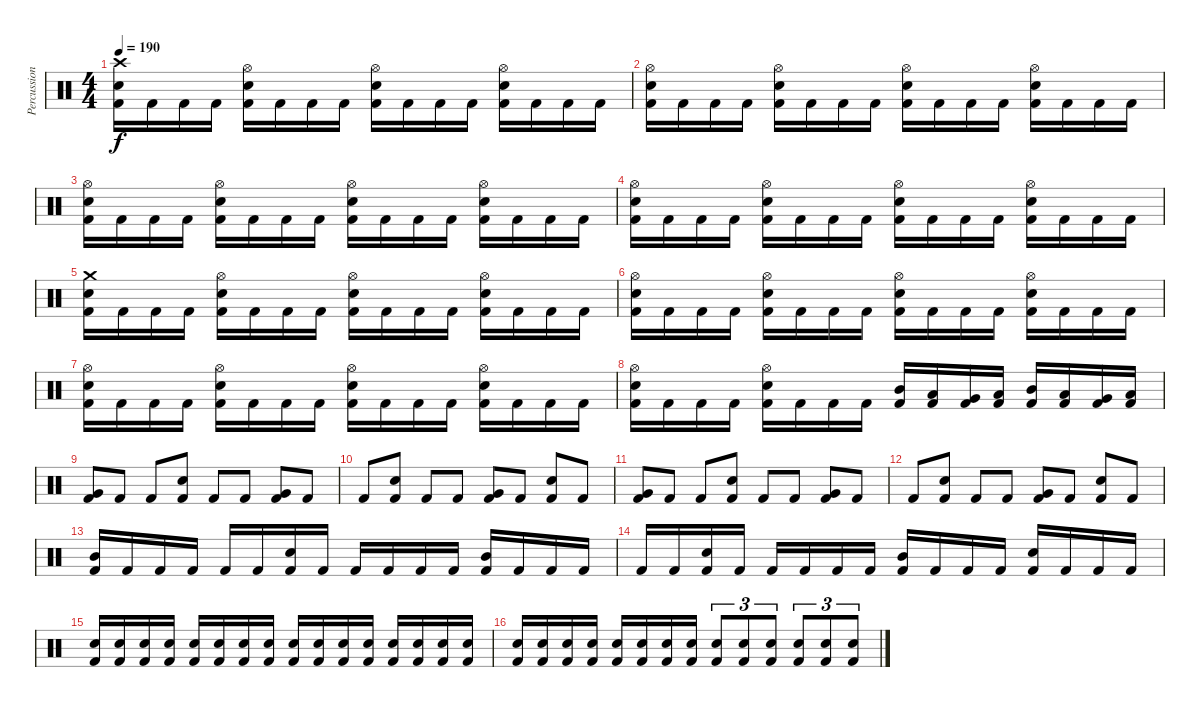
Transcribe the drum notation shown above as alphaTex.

\track ("Percussion" "Percussion") {instrument percussion}
\staff {score}
\articulation defaults
\ts (4 4)
\tempo 190
\clef neutral
\ks c
("Crash high (hit)" "Snare (hit) 2" "Kick (hit) 2").16{dy f} "Kick (hit) 2".16 "Kick (hit) 2".16 "Kick (hit) 2".16 ("Hi-Hat (open)" "Snare (hit) 2" "Kick (hit) 2").16 "Kick (hit) 2".16 "Kick (hit) 2".16 "Kick (hit) 2".16 ("Hi-Hat (open)" "Snare (hit) 2" "Kick (hit) 2").16 "Kick (hit) 2".16 "Kick (hit) 2".16 "Kick (hit) 2".16 ("Hi-Hat (open)" "Snare (hit) 2" "Kick (hit) 2").16 "Kick (hit) 2".16 "Kick (hit) 2".16 "Kick (hit) 2".16 |
("Hi-Hat (open)" "Snare (hit) 2" "Kick (hit) 2").16 "Kick (hit) 2".16 "Kick (hit) 2".16 "Kick (hit) 2".16 ("Hi-Hat (open)" "Snare (hit) 2" "Kick (hit) 2").16 "Kick (hit) 2".16 "Kick (hit) 2".16 "Kick (hit) 2".16 ("Hi-Hat (open)" "Snare (hit) 2" "Kick (hit) 2").16 "Kick (hit) 2".16 "Kick (hit) 2".16 "Kick (hit) 2".16 ("Hi-Hat (open)" "Snare (hit) 2" "Kick (hit) 2").16 "Kick (hit) 2".16 "Kick (hit) 2".16 "Kick (hit) 2".16 |
("Hi-Hat (open)" "Snare (hit) 2" "Kick (hit) 2").16 "Kick (hit) 2".16 "Kick (hit) 2".16 "Kick (hit) 2".16 ("Hi-Hat (open)" "Snare (hit) 2" "Kick (hit) 2").16 "Kick (hit) 2".16 "Kick (hit) 2".16 "Kick (hit) 2".16 ("Hi-Hat (open)" "Snare (hit) 2" "Kick (hit) 2").16 "Kick (hit) 2".16 "Kick (hit) 2".16 "Kick (hit) 2".16 ("Hi-Hat (open)" "Snare (hit) 2" "Kick (hit) 2").16 "Kick (hit) 2".16 "Kick (hit) 2".16 "Kick (hit) 2".16 |
("Hi-Hat (open)" "Snare (hit) 2" "Kick (hit) 2").16 "Kick (hit) 2".16 "Kick (hit) 2".16 "Kick (hit) 2".16 ("Hi-Hat (open)" "Snare (hit) 2" "Kick (hit) 2").16 "Kick (hit) 2".16 "Kick (hit) 2".16 "Kick (hit) 2".16 ("Hi-Hat (open)" "Snare (hit) 2" "Kick (hit) 2").16 "Kick (hit) 2".16 "Kick (hit) 2".16 "Kick (hit) 2".16 ("Hi-Hat (open)" "Snare (hit) 2" "Kick (hit) 2").16 "Kick (hit) 2".16 "Kick (hit) 2".16 "Kick (hit) 2".16 |
("Crash medium (hit)" "Snare (hit) 2" "Kick (hit) 2").16 "Kick (hit) 2".16 "Kick (hit) 2".16 "Kick (hit) 2".16 ("Hi-Hat (open)" "Snare (hit) 2" "Kick (hit) 2").16 "Kick (hit) 2".16 "Kick (hit) 2".16 "Kick (hit) 2".16 ("Hi-Hat (open)" "Snare (hit) 2" "Kick (hit) 2").16 "Kick (hit) 2".16 "Kick (hit) 2".16 "Kick (hit) 2".16 ("Hi-Hat (open)" "Snare (hit) 2" "Kick (hit) 2").16 "Kick (hit) 2".16 "Kick (hit) 2".16 "Kick (hit) 2".16 |
("Hi-Hat (open)" "Snare (hit) 2" "Kick (hit) 2").16 "Kick (hit) 2".16 "Kick (hit) 2".16 "Kick (hit) 2".16 ("Hi-Hat (open)" "Snare (hit) 2" "Kick (hit) 2").16 "Kick (hit) 2".16 "Kick (hit) 2".16 "Kick (hit) 2".16 ("Hi-Hat (open)" "Snare (hit) 2" "Kick (hit) 2").16 "Kick (hit) 2".16 "Kick (hit) 2".16 "Kick (hit) 2".16 ("Hi-Hat (open)" "Snare (hit) 2" "Kick (hit) 2").16 "Kick (hit) 2".16 "Kick (hit) 2".16 "Kick (hit) 2".16 |
("Hi-Hat (open)" "Snare (hit) 2" "Kick (hit) 2").16 "Kick (hit) 2".16 "Kick (hit) 2".16 "Kick (hit) 2".16 ("Hi-Hat (open)" "Snare (hit) 2" "Kick (hit) 2").16 "Kick (hit) 2".16 "Kick (hit) 2".16 "Kick (hit) 2".16 ("Hi-Hat (open)" "Snare (hit) 2" "Kick (hit) 2").16 "Kick (hit) 2".16 "Kick (hit) 2".16 "Kick (hit) 2".16 ("Hi-Hat (open)" "Snare (hit) 2" "Kick (hit) 2").16 "Kick (hit) 2".16 "Kick (hit) 2".16 "Kick (hit) 2".16 |
("Hi-Hat (open)" "Snare (hit) 2" "Kick (hit) 2").16 "Kick (hit) 2".16 "Kick (hit) 2".16 "Kick (hit) 2".16 ("Hi-Hat (open)" "Snare (hit) 2" "Kick (hit) 2").16 "Kick (hit) 2".16 "Kick (hit) 2".16 "Kick (hit) 2".16 ("Mid Tom (hit)" "Kick (hit) 2").16 ("Low Tom (hit)" "Kick (hit) 2").16 ("Very Low Tom (hit)" "Kick (hit) 2").16 ("Low Floor Tom (hit)" "Kick (hit) 2").16 ("Mid Tom (hit)" "Kick (hit) 2").16 ("Low Tom (hit)" "Kick (hit) 2").16 ("Very Low Tom (hit)" "Kick (hit) 2").16 ("Low Floor Tom (hit)" "Kick (hit) 2").16 |
("Very Low Tom (hit)" "Kick (hit) 2").8 "Kick (hit) 2".8 "Kick (hit) 2".8 ("Snare (hit) 2" "Kick (hit) 2").8 "Kick (hit) 2".8 "Kick (hit) 2".8 ("Very Low Tom (hit)" "Kick (hit) 2").8 "Kick (hit) 2".8 |
"Kick (hit) 2".8 ("Snare (hit) 2" "Kick (hit) 2").8 "Kick (hit) 2".8 "Kick (hit) 2".8 ("Very Low Tom (hit)" "Kick (hit) 2").8 "Kick (hit) 2".8 ("Snare (hit) 2" "Kick (hit) 2").8 "Kick (hit) 2".8 |
("Very Low Tom (hit)" "Kick (hit) 2").8 "Kick (hit) 2".8 "Kick (hit) 2".8 ("Snare (hit) 2" "Kick (hit) 2").8 "Kick (hit) 2".8 "Kick (hit) 2".8 ("Very Low Tom (hit)" "Kick (hit) 2").8 "Kick (hit) 2".8 |
"Kick (hit) 2".8 ("Snare (hit) 2" "Kick (hit) 2").8 "Kick (hit) 2".8 "Kick (hit) 2".8 ("Very Low Tom (hit)" "Kick (hit) 2").8 "Kick (hit) 2".8 ("Snare (hit) 2" "Kick (hit) 2").8 "Kick (hit) 2".8 |
("Mid Tom (hit)" "Kick (hit) 2").16 "Kick (hit) 2".16 "Kick (hit) 2".16 "Kick (hit) 2".16 "Kick (hit) 2".16 "Kick (hit) 2".16 ("Snare (hit) 2" "Kick (hit) 2").16 "Kick (hit) 2".16 "Kick (hit) 2".16 "Kick (hit) 2".16 "Kick (hit) 2".16 "Kick (hit) 2".16 ("Mid Tom (hit)" "Kick (hit) 2").16 "Kick (hit) 2".16 "Kick (hit) 2".16 "Kick (hit) 2".16 |
"Kick (hit) 2".16 "Kick (hit) 2".16 ("Snare (hit) 2" "Kick (hit) 2").16 "Kick (hit) 2".16 "Kick (hit) 2".16 "Kick (hit) 2".16 "Kick (hit) 2".16 "Kick (hit) 2".16 ("Mid Tom (hit)" "Kick (hit) 2").16 "Kick (hit) 2".16 "Kick (hit) 2".16 "Kick (hit) 2".16 ("Snare (hit) 2" "Kick (hit) 2").16 "Kick (hit) 2".16 "Kick (hit) 2".16 "Kick (hit) 2".16 |
("Snare (hit) 2" "Kick (hit) 2").16 ("Snare (hit) 2" "Kick (hit) 2").16 ("Snare (hit) 2" "Kick (hit) 2").16 ("Snare (hit) 2" "Kick (hit) 2").16 ("Snare (hit) 2" "Kick (hit) 2").16 ("Snare (hit) 2" "Kick (hit) 2").16 ("Snare (hit) 2" "Kick (hit) 2").16 ("Snare (hit) 2" "Kick (hit) 2").16 ("Snare (hit) 2" "Kick (hit) 2").16 ("Snare (hit) 2" "Kick (hit) 2").16 ("Snare (hit) 2" "Kick (hit) 2").16 ("Snare (hit) 2" "Kick (hit) 2").16 ("Snare (hit) 2" "Kick (hit) 2").16 ("Snare (hit) 2" "Kick (hit) 2").16 ("Snare (hit) 2" "Kick (hit) 2").16 ("Snare (hit) 2" "Kick (hit) 2").16 |
("Snare (hit) 2" "Kick (hit) 2").16 ("Snare (hit) 2" "Kick (hit) 2").16 ("Snare (hit) 2" "Kick (hit) 2").16 ("Snare (hit) 2" "Kick (hit) 2").16 ("Snare (hit) 2" "Kick (hit) 2").16 ("Snare (hit) 2" "Kick (hit) 2").16 ("Snare (hit) 2" "Kick (hit) 2").16 ("Snare (hit) 2" "Kick (hit) 2").16 ("Snare (hit) 2" "Kick (hit) 2").8{tu (3 2)} ("Snare (hit) 2" "Kick (hit) 2").8{tu (3 2)} ("Snare (hit) 2" "Kick (hit) 2").8{tu (3 2)} ("Snare (hit) 2" "Kick (hit) 2").8{tu (3 2)} ("Snare (hit) 2" "Kick (hit) 2").8{tu (3 2)} ("Snare (hit) 2" "Kick (hit) 2").8{tu (3 2)}
